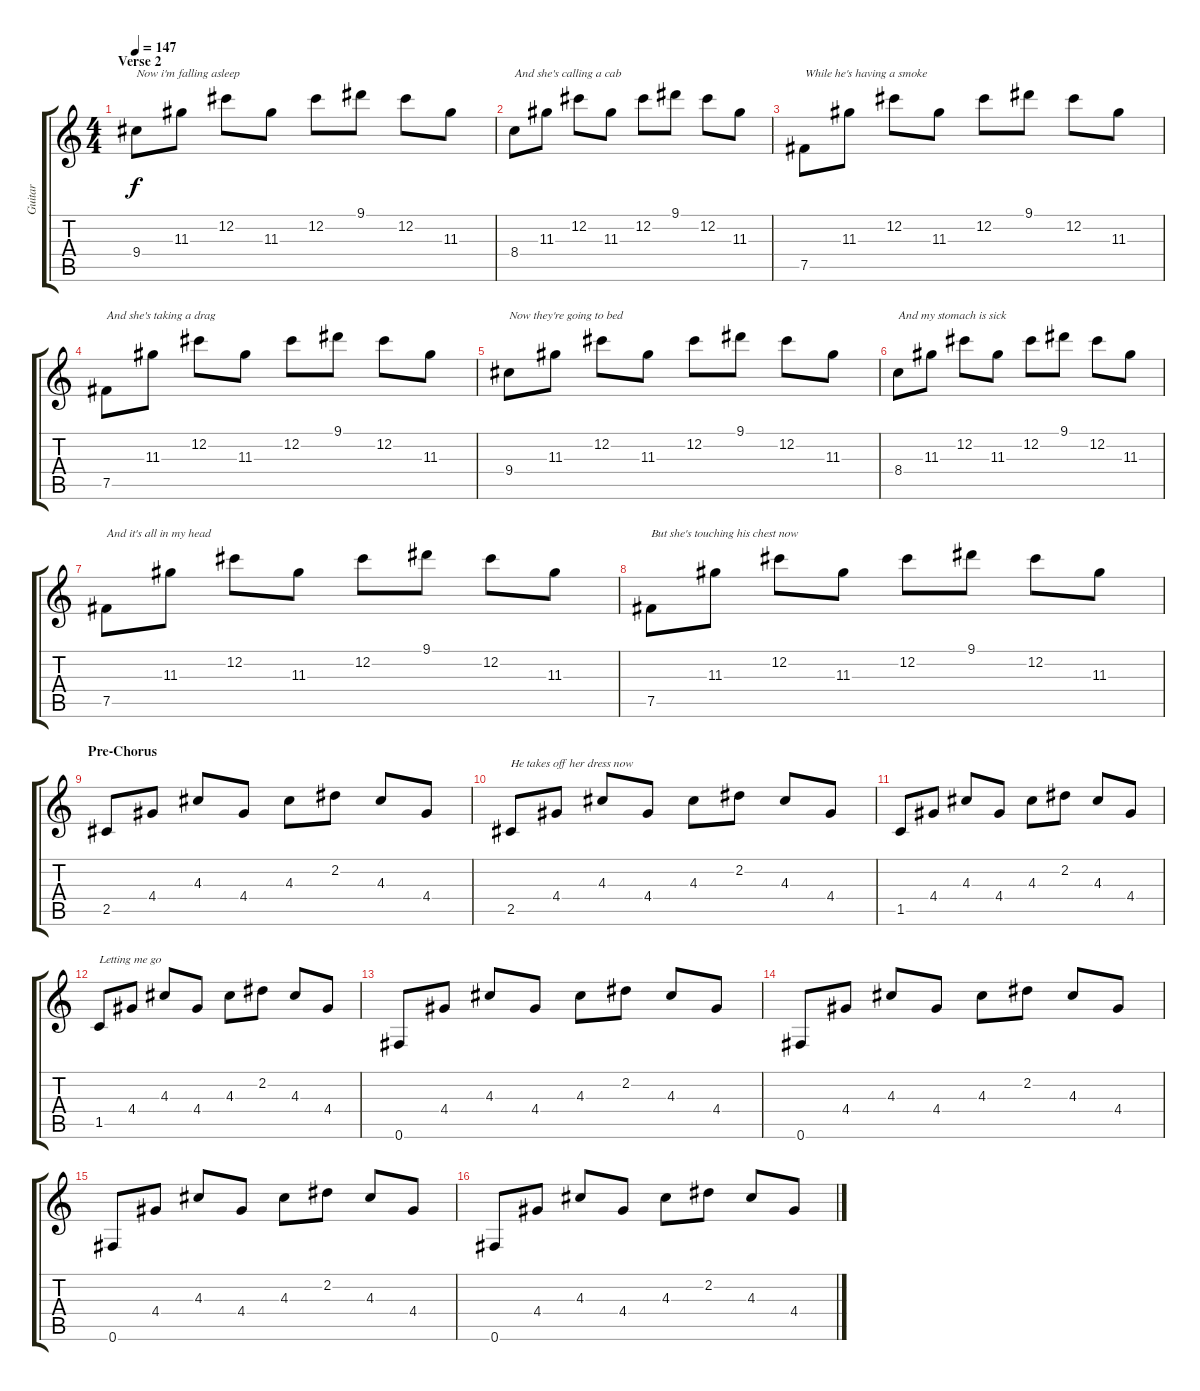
\track ("Guitar" "Guitar") {instrument overdrivenguitar}
\staff {score tabs}
\tuning (Gb4 Db4 A3 E3 B2 Gb2) {hide}
\ts (4 4)
\section ("" "Verse 2")
\tempo 147
\clef g2
\ks c
9.4.8{txt "Now i'm falling asleep" dy f} 11.3.8 12.2.8 11.3.8 12.2.8 9.1.8 12.2.8 11.3.8 |
8.4.8{txt "And she's calling a cab"} 11.3.8 12.2.8 11.3.8 12.2.8 9.1.8 12.2.8 11.3.8 |
7.5.8{txt "While he's having a smoke"} 11.3.8 12.2.8 11.3.8 12.2.8 9.1.8 12.2.8 11.3.8 |
7.5.8{txt "And she's taking a drag"} 11.3.8 12.2.8 11.3.8 12.2.8 9.1.8 12.2.8 11.3.8 |
9.4.8{txt "Now they're going to bed"} 11.3.8 12.2.8 11.3.8 12.2.8 9.1.8 12.2.8 11.3.8 |
8.4.8{txt "And my stomach is sick"} 11.3.8 12.2.8 11.3.8 12.2.8 9.1.8 12.2.8 11.3.8 |
7.5.8{txt "And it's all in my head"} 11.3.8 12.2.8 11.3.8 12.2.8 9.1.8 12.2.8 11.3.8 |
7.5.8{txt "But she's touching his chest now"} 11.3.8 12.2.8 11.3.8 12.2.8 9.1.8 12.2.8 11.3.8 |
\section ("" "Pre-Chorus")
2.5.8 4.4.8 4.3.8 4.4.8 4.3.8 2.2.8 4.3.8 4.4.8 |
2.5.8{txt "He takes off her dress now"} 4.4.8 4.3.8 4.4.8 4.3.8 2.2.8 4.3.8 4.4.8 |
1.5.8 4.4.8 4.3.8 4.4.8 4.3.8 2.2.8 4.3.8 4.4.8 |
1.5.8{txt "Letting me go"} 4.4.8 4.3.8 4.4.8 4.3.8 2.2.8 4.3.8 4.4.8 |
0.6.8 4.4.8 4.3.8 4.4.8 4.3.8 2.2.8 4.3.8 4.4.8 |
0.6.8 4.4.8 4.3.8 4.4.8 4.3.8 2.2.8 4.3.8 4.4.8 |
0.6.8 4.4.8 4.3.8 4.4.8 4.3.8 2.2.8 4.3.8 4.4.8 |
0.6.8 4.4.8 4.3.8 4.4.8 4.3.8 2.2.8 4.3.8 4.4.8
